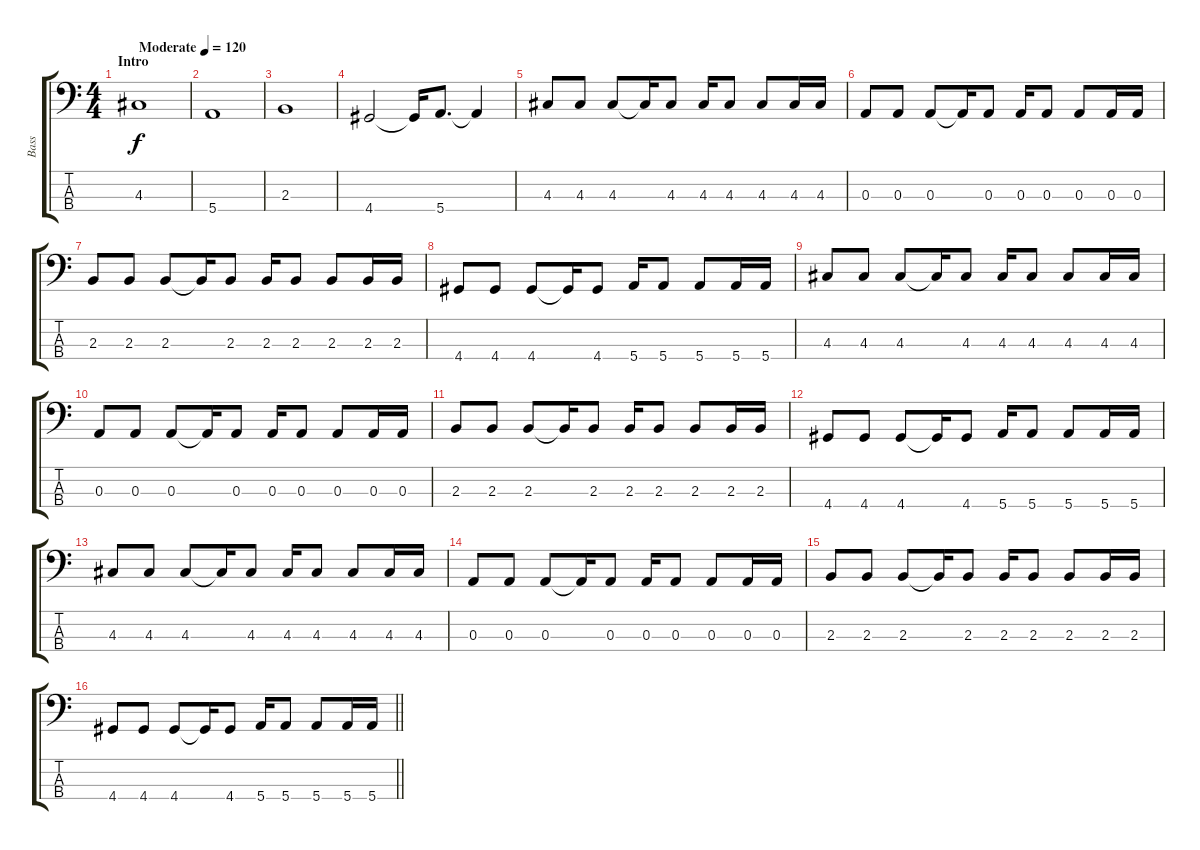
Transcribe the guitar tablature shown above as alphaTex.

\track ("Bass" "Bass") {instrument electricbassfinger}
\staff {score tabs}
\tuning (G2 D2 A1 E1) {hide}
\ts (4 4)
\section ("" "Intro")
\tempo (120 "Moderate")
\clef f4
\ks c
4.3.1{dy f instrument electricbassfinger} |
5.4.1 |
2.3.1 |
4.4.2 4.4{t}.16 5.4.8{d} 5.4{t}.4 |
4.3.8 4.3.8 4.3.8 4.3{t}.16 4.3.8 4.3.16 4.3.8 4.3.8 4.3.16 4.3.16 |
0.3.8 0.3.8 0.3.8 0.3{t}.16 0.3.8 0.3.16 0.3.8 0.3.8 0.3.16 0.3.16 |
2.3.8 2.3.8 2.3.8 2.3{t}.16 2.3.8 2.3.16 2.3.8 2.3.8 2.3.16 2.3.16 |
4.4.8 4.4.8 4.4.8 4.4{t}.16 4.4.8 5.4.16 5.4.8 5.4.8 5.4.16 5.4.16 |
4.3.8 4.3.8 4.3.8 4.3{t}.16 4.3.8 4.3.16 4.3.8 4.3.8 4.3.16 4.3.16 |
0.3.8 0.3.8 0.3.8 0.3{t}.16 0.3.8 0.3.16 0.3.8 0.3.8 0.3.16 0.3.16 |
2.3.8 2.3.8 2.3.8 2.3{t}.16 2.3.8 2.3.16 2.3.8 2.3.8 2.3.16 2.3.16 |
4.4.8 4.4.8 4.4.8 4.4{t}.16 4.4.8 5.4.16 5.4.8 5.4.8 5.4.16 5.4.16 |
4.3.8 4.3.8 4.3.8 4.3{t}.16 4.3.8 4.3.16 4.3.8 4.3.8 4.3.16 4.3.16 |
0.3.8 0.3.8 0.3.8 0.3{t}.16 0.3.8 0.3.16 0.3.8 0.3.8 0.3.16 0.3.16 |
2.3.8 2.3.8 2.3.8 2.3{t}.16 2.3.8 2.3.16 2.3.8 2.3.8 2.3.16 2.3.16 |
\barLineRight lightlight
4.4.8 4.4.8 4.4.8 4.4{t}.16 4.4.8 5.4.16 5.4.8 5.4.8 5.4.16 5.4.16
